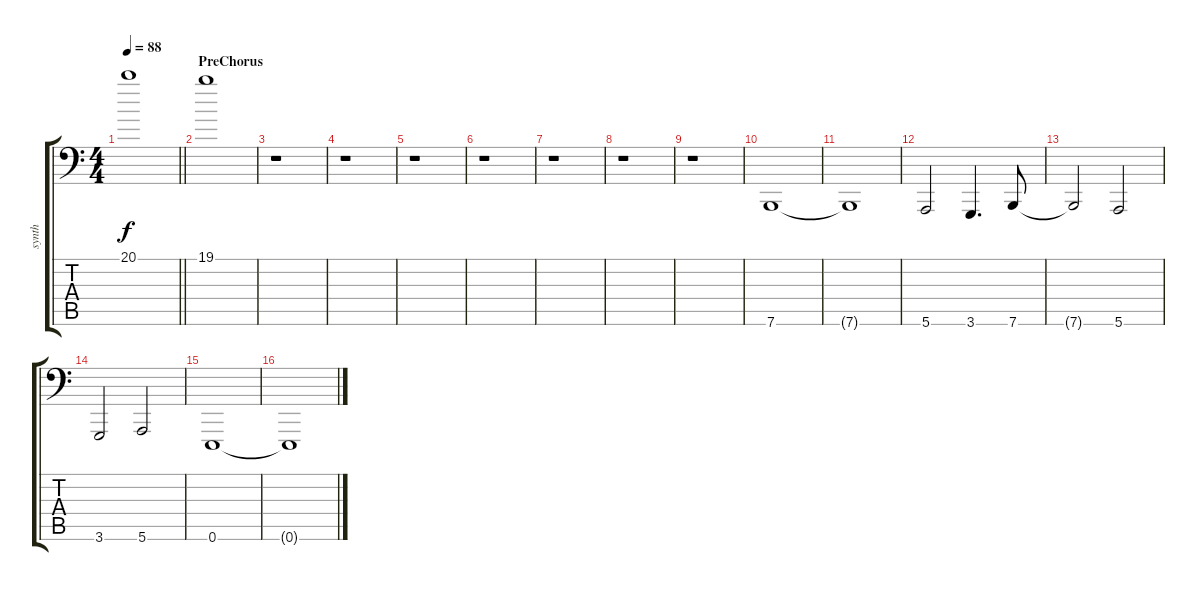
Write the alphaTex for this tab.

\track ("synth" "synth") {instrument lead2sawtooth}
\staff {score tabs}
\tuning (E4 B3 G3 D3 A1 E1) {hide}
\ts (4 4)
\tempo 88
\clef f4
\barLineRight lightlight
\ks c
20.1.1{dy f} |
\section ("" "PreChorus")
19.1.1 |
r.1 |
r.1 |
r.1 |
r.1 |
r.1 |
r.1 |
r.1 |
7.6.1{volume 12} |
7.6{t}.1 |
5.6.2 3.6.4{d} 7.6.8 |
7.6{t}.2 5.6.2 |
3.6.2 5.6.2 |
0.6.1 |
0.6{t}.1
